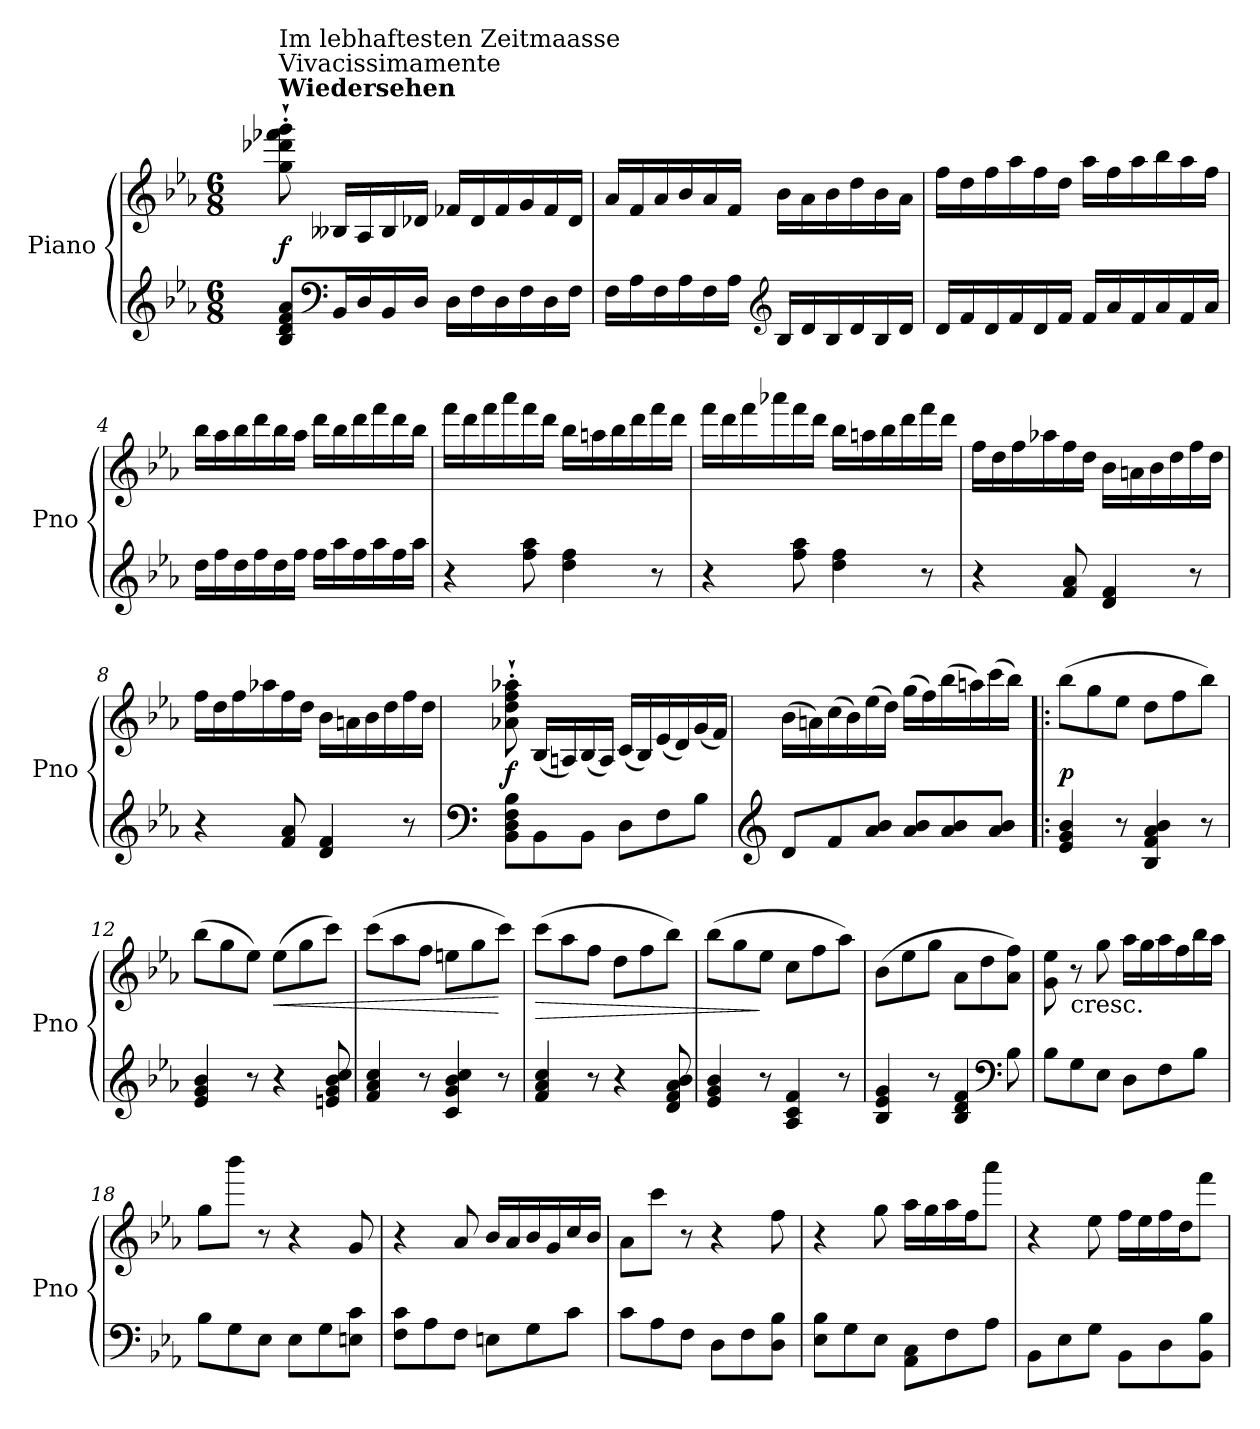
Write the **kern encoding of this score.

**kern	**kern	**dynam
*part1	*part1	*part1
*staff2	*staff1	*staff1/2
*I"Piano	*	*
*I'Pno	*	*
*clefG2	*clefG2	*
*k[b-e-a-]	*k[b-e-a-]	*
*E-:	*E-:	*
*M6/8	*M6/8	*
=1	=1	=1
!	!LO:TX:a:B:t=Wiedersehen	!
!	!LO:TX:a:t=Vivacissimamente	!
!	!LO:TX:a:t=Im lebhaftesten Zeitmaasse	!
!	!	!LO:DY:a=2
8B-/ 8d/ 8f/ 8a-/L	8gg\'` 8ddd-X\'` 8fff-X\'` 8ggg\'`	f
*clefF4	*	*
16BB-/L	16B--X/LL	.
16D/	16A-/	.
16BB-/	16B--/	.
16D/JJ	16d-X/JJ	.
16D\LL	16f-X/LL	.
16F\	16d-/	.
16D\	16f-/	.
16F\	16g/	.
16D\	16f-/	.
16F\JJ	16d-/JJ	.
=2	=2	=2
16F\LL	16a-/LL	.
16A-\	16f/	.
16F\	16a-/	.
16A-\	16b-/	.
16F\	16a-/	.
16A-\JJ	16f/JJ	.
*clefG2	*	*
16B-/LL	16b-\LL	.
16d/	16a-\	.
16B-/	16b-\	.
16d/	16dd\	.
16B-/	16b-\	.
16d/JJ	16a-\JJ	.
=3	=3	=3
16d/LL	16ff\LL	.
16f/	16dd\	.
16d/	16ff\	.
16f/	16aa-\	.
16d/	16ff\	.
16f/JJ	16dd\JJ	.
16f/LL	16aa-\LL	.
16a-/	16ff\	.
16f/	16aa-\	.
16a-/	16bb-\	.
16f/	16aa-\	.
16a-/JJ	16ff\JJ	.
!!LO:LB:g=z
=4	=4	=4
16dd\LL	16bb-\LL	.
16ff\	16aa-\	.
16dd\	16bb-\	.
16ff\	16ddd\	.
16dd\	16bb-\	.
16ff\JJ	16aa-\JJ	.
16ff\LL	16ddd\LL	.
16aa-\	16bb-\	.
16ff\	16ddd\	.
16aa-\	16fff\	.
16ff\	16ddd\	.
16aa-\JJ	16bb-\JJ	.
=5	=5	=5
4r	16fff\LL	.
.	16ddd\	.
.	16fff\	.
.	16aaa-\	.
8ff\ 8aa-\	16fff\	.
.	16ddd\JJ	.
4dd\ 4ff\	16bb-\LL	.
.	16aan\	.
.	16bb-\	.
.	16ddd\	.
8r	16fff\	.
.	16ddd\JJ	.
!!LO:LB:g=z
=6	=6	=6
4r	16fff\LL	.
.	16ddd\	.
.	16fff\	.
.	16aaa-X\	.
8ff\ 8aa-\	16fff\	.
.	16ddd\JJ	.
4dd\ 4ff\	16bb-\LL	.
.	16aan\	.
.	16bb-\	.
.	16ddd\	.
8r	16fff\	.
.	16ddd\JJ	.
=7	=7	=7
4r	16ff\LL	.
.	16dd\	.
.	16ff\	.
.	16aa-X\	.
8f/ 8a-/	16ff\	.
.	16dd\JJ	.
4d/ 4f/	16b-\LL	.
.	16an\	.
.	16b-\	.
.	16dd\	.
8r	16ff\	.
.	16dd\JJ	.
=8	=8	=8
4r	16ff\LL	.
.	16dd\	.
.	16ff\	.
.	16aa-X\	.
8f/ 8a-/	16ff\	.
.	16dd\JJ	.
4d/ 4f/	16b-\LL	.
.	16an\	.
.	16b-\	.
.	16dd\	.
8r	16ff\	.
.	16dd\JJ	.
!!LO:LB:g=z
=9	=9	=9
*clefF4	*	*
!	!	!LO:DY:b
8BB-\ 8D\ 8F\ 8B-\L	8a-X\'` 8dd\'` 8ff\'` 8aa-X\'`	f
8BB-\	(<16B-/LL	.
.	16An/)	.
8BB-\J	(<16B-/	.
.	16A/JJ)	.
8D\L	(<16c/LL	.
.	16B-/)	.
8F\	(<16e-/	.
.	16d/)	.
8B-\J	(<16g/	.
.	16f/JJ)	.
=10	=10	=10
*clefG2	*	*
8d/L	(>16b-\LL	.
.	16an\)	.
8f/	(>16cc\	.
.	16b-\)	.
8a-/ 8b-/J	(>16ee-\	.
.	16dd\JJ)	.
8a-/ 8b-/L	(>16gg\LL	.
.	16ff\)	.
8a-/ 8b-/	(>16bb-\	.
.	16aan\)	.
8a-/ 8b-/J	(>16ccc\	.
.	16bb-\JJ)	.
=11!|:	=11!|:	=11!|:
!	!	!LO:DY:a=2
4e-/ 4g/ 4b-/	(>8bb-\L	p
.	8gg\	.
8r	8ee-\J	.
4B-/ 4f/ 4a-/ 4b-/	8dd\L	.
.	8ff\	.
8r	8bb-\J)	.
=12	=12	=12
4e-/ 4g/ 4b-/	(>8bb-\L	.
.	8gg\	.
8r	8ee-\J)	.
!	!	!LO:HP:b
4r	(>8ee-\L	<
.	8gg\	.
8en/ 8g/ 8b-/ 8cc/	8ccc\J)	.
!!LO:LB:g=z
=13	=13	=13
4f/ 4a-/ 4cc/	(>8ccc\L	.
.	8aa-\	.
8r	8ff\J	.
4c/ 4g/ 4b-/ 4cc/	8een\L	.
.	8gg\	.
8r	8ccc\J)	[
=14	=14	=14
!	!	!LO:HP:b
4f/ 4a-/ 4cc/	(>8ccc\L	>
.	8aa-\	.
8r	8ff\J	.
4r	8dd\L	.
.	8ff\	.
8d/ 8f/ 8a-/ 8b-/	8bb-\J)	.
=15	=15	=15
4e-/ 4g/ 4b-/	(>8bb-\L	.
.	8gg\	.
8r	8ee-\J	]
4A-/ 4c/ 4f/	8cc\L	.
.	8ff\	.
8r	8aa-\J)	.
=16	=16	=16
4B-/ 4e-/ 4g/	(>8b-\L	.
.	8ee-\	.
8r	8gg\J	.
4B-/ 4d/ 4f/	8a-\L	.
.	8dd\	.
*clefF4	*	*
8B-\	8a-\ 8ff\J)	.
=17	=17	=17
8B-\L	8g\ 8ee-\	.
!	!LO:TX:b:t=cresc.	!
8G\	8r	.
8E-\J	8gg\	.
8D\L	16aa-\LL	.
.	16gg\	.
8F\	16aa-\	.
.	16ff\	.
8B-\J	16bb-\	.
.	16aa-\JJ	.
=18	=18	=18
8B-\L	8gg\L	.
8G\	8bbb-\J	.
8E-\J	8r	.
8E-\L	4r	.
8G\	.	.
8En\ 8c\J	8g/	.
!!LO:PB:g=z
=19	=19	=19
8F\ 8c\L	4r	.
8A-\	.	.
8F\J	8a-/	.
8En\L	16b-/LL	.
.	16a-/	.
8G\	16b-/	.
.	16g/	.
8c\J	16cc/	.
.	16b-/JJ	.
=20	=20	=20
8c\L	8a-\L	.
8A-\	8ccc\J	.
8F\J	8r	.
8D\L	4r	.
8F\	.	.
8D\ 8B-\J	8ff\	.
=21	=21	=21
8E-\ 8B-\L	4r	.
8G\	.	.
8E-\J	8gg\	.
8AA-\ 8C\L	16aa-\LL	.
.	16gg\	.
8F\	16aa-\	.
.	16ff\J	.
8A-\J	8aaa-\J	.
=22	=22	=22
8BB-\L	4r	.
8E-\	.	.
8G\J	8ee-\	.
8BB-\L	16ff\LL	.
.	16ee-\	.
8D\	16ff\	.
.	16dd\J	.
8BB-\ 8B-\J	8fff\J	.
=	=	=
*-	*-	*-
